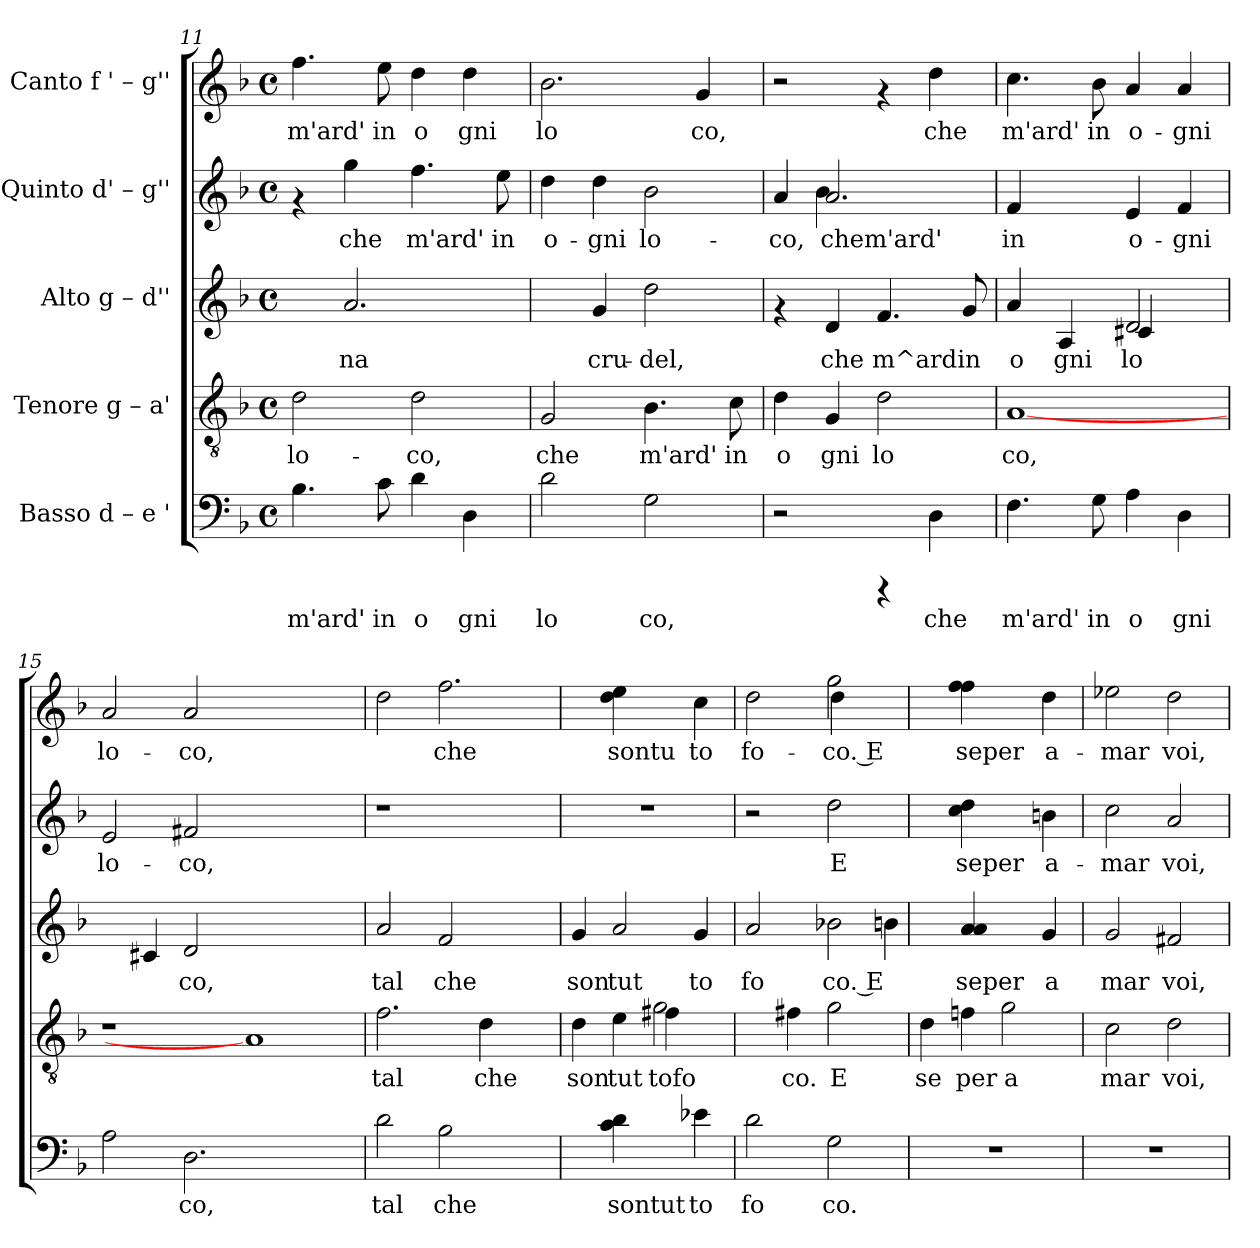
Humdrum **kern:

**kern	**text	**kern	**text	**kern	**text	**kern	**text	**kern	**text
*part5	*part5	*part4	*part4	*part3	*part3	*part2	*part2	*part1	*part1
*staff5	*staff5	*staff4	*staff4	*staff3	*staff3	*staff2	*staff2	*staff1	*staff1
*I"Basso  d – e '	*	*I"Tenore  g – a'	*	*I"Alto  g – d''	*	*I"Quinto  d' – g''	*	*I"Canto  f ' – g''	*
*clefF4	*	*clefGv2	*	*clefG2	*	*clefG2	*	*clefG2	*
*k[b-]	*	*k[b-]	*	*k[b-]	*	*k[b-]	*	*k[b-]	*
*F:	*	*F:	*	*F:	*	*F:	*	*F:	*
*M4/4	*	*M4/4	*	*M4/4	*	*M4/4	*	*M4/4	*
*met(c)	*	*met(c)	*	*met(c)	*	*met(c)	*	*met(c)	*
=11	=11	=11	=11	=11	=11	=11	=11	=11	=11
!	!LO:LY:b:cj	!	!LO:LY:b:rj	!	!	!	!	!	!LO:LY:b:rj
4.B-\	m'ard'	2d\	lo-	4ryy	.	4rf	.	4.ff\	m'ard'
!	!	!	!	!	!LO:LY:b:cj	!	!LO:LY:b:rj	!	!
.	.	.	.	2.a/	na	4gg\	che	.	.
!	!LO:LY:b:cj	!	!	!	!	!	!	!	!LO:LY:b:rj
8c\	in	.	.	.	.	.	.	8ee\	in
!	!LO:LY:b:cj	!	!LO:LY:b:rj	!	!	!	!LO:LY:b:rj	!	!LO:LY:b:rj
4d\	o	2d\	-co,	.	.	4.ff\	m'ard'	4dd\	o
!	!LO:LY:b:cj	!	!	!	!	!	!	!	!LO:LY:b:rj
4D\	gni	.	.	.	.	.	.	4dd\	gni
!	!	!	!	!	!	!	!LO:LY:b:rj	!	!
.	.	.	.	.	.	8ee\	in	.	.
=12	=12	=12	=12	=12	=12	=12	=12	=12	=12
!	!LO:LY:b:cj	!	!LO:LY:b:rj	!	!	!	!LO:LY:b:rj	!	!LO:LY:b:rj
2d\	lo	2G/	che	4ryy	.	4dd\	o-	2.b-\	lo
!	!	!	!	!	!LO:LY:b:cj	!	!LO:LY:b:rj	!	!
.	.	.	.	4g/	cru-	4dd\	-gni	.	.
!	!LO:LY:b:cj	!	!LO:LY:b:rj	!	!LO:LY:b:cj	!	!LO:LY:b:rj	!	!
2G\	co,	4.B-\	m'ard'	2dd\	-del,	2b-\	lo-	.	.
!	!	!	!	!	!	!	!	!	!LO:LY:b:rj
.	.	.	.	.	.	.	.	4g/	co,
!	!	!	!LO:LY:b:rj	!	!	!	!	!	!
.	.	8c\	in	.	.	.	.	.	.
!!LO:PB:g=z
=13	=13	=13	=13	=13	=13	=13	=13	=13	=13
!	!	!	!LO:LY:b:rj	!	!	!	!LO:LY:b:rj	!	!
*	*	*	*	*	*	*^	*	*	*
2r	.	4d\	o	4rf	.	4a/	4ryy	-co,	2r	.
!	!	!	!LO:LY:b:rj	!	!LO:LY:b:cj	!	!	!LO:LY:b:rj	!	!
.	.	4G/	gni	4d/	che	2.a/	4b-\	chem'ard'	.	.
!	!	!	!LO:LY:b:rj	!	!LO:LY:b:cj	!	!	!	!	!
4rCCC	.	2d\	lo	4.f/	m^ard	.	2ryy	.	4rf	.
!	!LO:LY:b:cj	!	!	!	!	!	!	!	!	!LO:LY:b:rj
4D\	che	.	.	.	.	.	.	.	4dd\	che
!	!	!	!	!	!LO:LY:b:cj	!	!	!	!	!
.	.	.	.	8g/	in	.	.	.	.	.
*	*	*	*	*	*	*v	*v	*	*	*
=14	=14	=14	=14	=14	=14	=14	=14	=14	=14
!	!LO:LY:b:cj	!	!LO:LY:b:rj	!	!LO:LY:b:cj	!	!LO:LY:b:rj	!	!LO:LY:b:rj
*	*	*	*	*^	*	*	*	*	*
4.F\	m'ard'	[1A	co,	4a/	2ryy	o	4f/	in	4.cc\	m'ard'
!	!	!	!	!	!	!LO:LY:b:cj	!	!	!	!
.	.	.	.	4A/	.	gni	4ryy	.	.	.
!	!LO:LY:b:cj	!	!	!	!	!	!	!	!	!LO:LY:b:rj
8G\	in	.	.	.	.	.	.	.	8b-\	in
!	!LO:LY:b:cj	!	!	!	!	!LO:LY:b:cj	!	!LO:LY:b:rj	!	!LO:LY:b:rj
4A\	o	.	.	2d/	4c#X/	lo	4e/	o-	4a/	o-
!	!LO:LY:b:cj	!	!	!	!	!	!	!LO:LY:b:rj	!	!LO:LY:b:rj
4D\	gni	.	.	.	4ryy	.	4f/	-gni	4a/	-gni
=15	=15	=15	=15	=15	=15	=15	=15	=15	=15	=15
!	!	!	!	!	!	!	!	!LO:LY:b:rj	!	!LO:LY:b:rj
*	*	*	*	*v	*v	*	*	*	*	*
2A\	.	1r	.	4ryy	.	2e/	lo-	2a/	lo-
!	!	!	!	!	!LO:LY:b:cj	!	!	!	!
.	.	.	.	4c#X/	.	.	.	.	.
!	!LO:LY:b:cj	!	!	!	!LO:LY:b:cj	!	!LO:LY:b:rj	!	!LO:LY:b:rj
2.D\	co,	.	.	2d/	co,	2f#X/	-co,	2a/	-co,
.	.	1A]	.	1ryy	.	1ryy	.	1ryy	.
2.ryy	.	.	.	.	.	.	.	.	.
=16	=16	=16	=16	=16	=16	=16	=16	=16	=16
!	!LO:LY:b:cj	!	!LO:LY:b:rj	!	!LO:LY:b:cj	!	!	!	!
2d\	tal	2.f\	tal	2a/	tal	1r	.	2dd\	.
!	!LO:LY:b:cj	!	!	!	!LO:LY:b:cj	!	!	!	!LO:LY:b:rj
2B-\	che	.	.	2f/	che	.	.	2.ff\	che
!	!	!	!LO:LY:b:rj	!	!	!	!	!	!
.	.	4d\	che	.	.	.	.	.	.
4ryy	.	4ryy	.	4ryy	.	4ryy	.	.	.
=17	=17	=17	=17	=17	=17	=17	=17	=17	=17
!	!	!	!LO:LY:b:rj	!	!LO:LY:b:cj	!	!	!	!
*	*	*^	*	*	*	*	*	*	*
4ryy	.	4d\	2ryy	son	4g/	son	1r	.	4ryy	.
!	!LO:LY:b:cj	!	!	!LO:LY:b:rj	!	!LO:LY:b:cj	!	!	!	!LO:LY:b:rj
4c\ 4d\	sontut	4e\	.	tut	2a/	tut	.	.	4ee\ 4dd\	sontu
!	!	!	!	!LO:LY:b:rj	!	!	!	!	!	!
4ryy	.	2g\	4f#X\	tofo	.	.	.	.	4ryy	.
!	!LO:LY:b:cj	!	!	!	!	!LO:LY:b:cj	!	!	!	!LO:LY:b:rj
4e-\	to	.	4ryy	.	4g/	to	.	.	4cc\	to
=18	=18	=18	=18	=18	=18	=18	=18	=18	=18	=18
!	!LO:LY:b:cj	!	!	!	!	!LO:LY:b:cj	!	!	!	!LO:LY:b:rj
*	*	*v	*v	*	*^	*	*	*	*^	*
2d\	fo	4ryy	.	2a/	2ryy	fo	2r	.	2dd\	2ryy	fo-
!	!	!	!LO:LY:b:rj	!	!	!	!	!	!	!	!
.	.	4f#X\	co.	.	.	.	.	.	.	.	.
!	!LO:LY:b:cj	!	!LO:LY:b:rj	!	!	!LO:LY:b:cj	!	!LO:LY:b:rj	!	!	!LO:LY:b:rj
2G\	co.	2g\	E	2b-X\	4bn\	co. E	2dd\	E	2gg\	4dd\	-co. E
.	.	.	.	.	4ryy	.	.	.	.	4ryy	.
=19	=19	=19	=19	=19	=19	=19	=19	=19	=19	=19	=19
!	!	!	!LO:LY:b:rj	!	!	!	!	!	!	!	!
*	*	*	*	*v	*v	*	*	*	*v	*v	*
1r	.	4d\	se	4ryy	.	4ryy	.	4ryy	.
!	!	!	!LO:LY:b:rj	!	!LO:LY:b:cj	!	!LO:LY:b:rj	!	!LO:LY:b:rj
.	.	4fn\	per	4a/ 4a/	seper	4dd\ 4cc\	seper	4ff\ 4ff\	seper
!	!	!	!LO:LY:b:rj	!	!	!	!	!	!
.	.	2g\	a	4ryy	.	4ryy	.	4ryy	.
!	!	!	!	!	!LO:LY:b:cj	!	!LO:LY:b:rj	!	!LO:LY:b:rj
.	.	.	.	4g/	a	4bn\	a-	4dd\	a-
!!LO:LB:g=z
=20	=20	=20	=20	=20	=20	=20	=20	=20	=20
!	!	!	!LO:LY:b:rj	!	!LO:LY:b:cj	!	!LO:LY:b:rj	!	!LO:LY:b:rj
1r	.	2c\	mar	2g/	mar	2cc\	-mar	2ee-X\	-mar
!	!	!	!LO:LY:b:rj	!	!LO:LY:b:cj	!	!LO:LY:b:rj	!	!LO:LY:b:rj
.	.	2d\	voi,	2f#X/	voi,	2a/	voi,	2dd\	voi,
=	=	=	=	=	=	=	=	=	=
*-	*-	*-	*-	*-	*-	*-	*-	*-	*-
